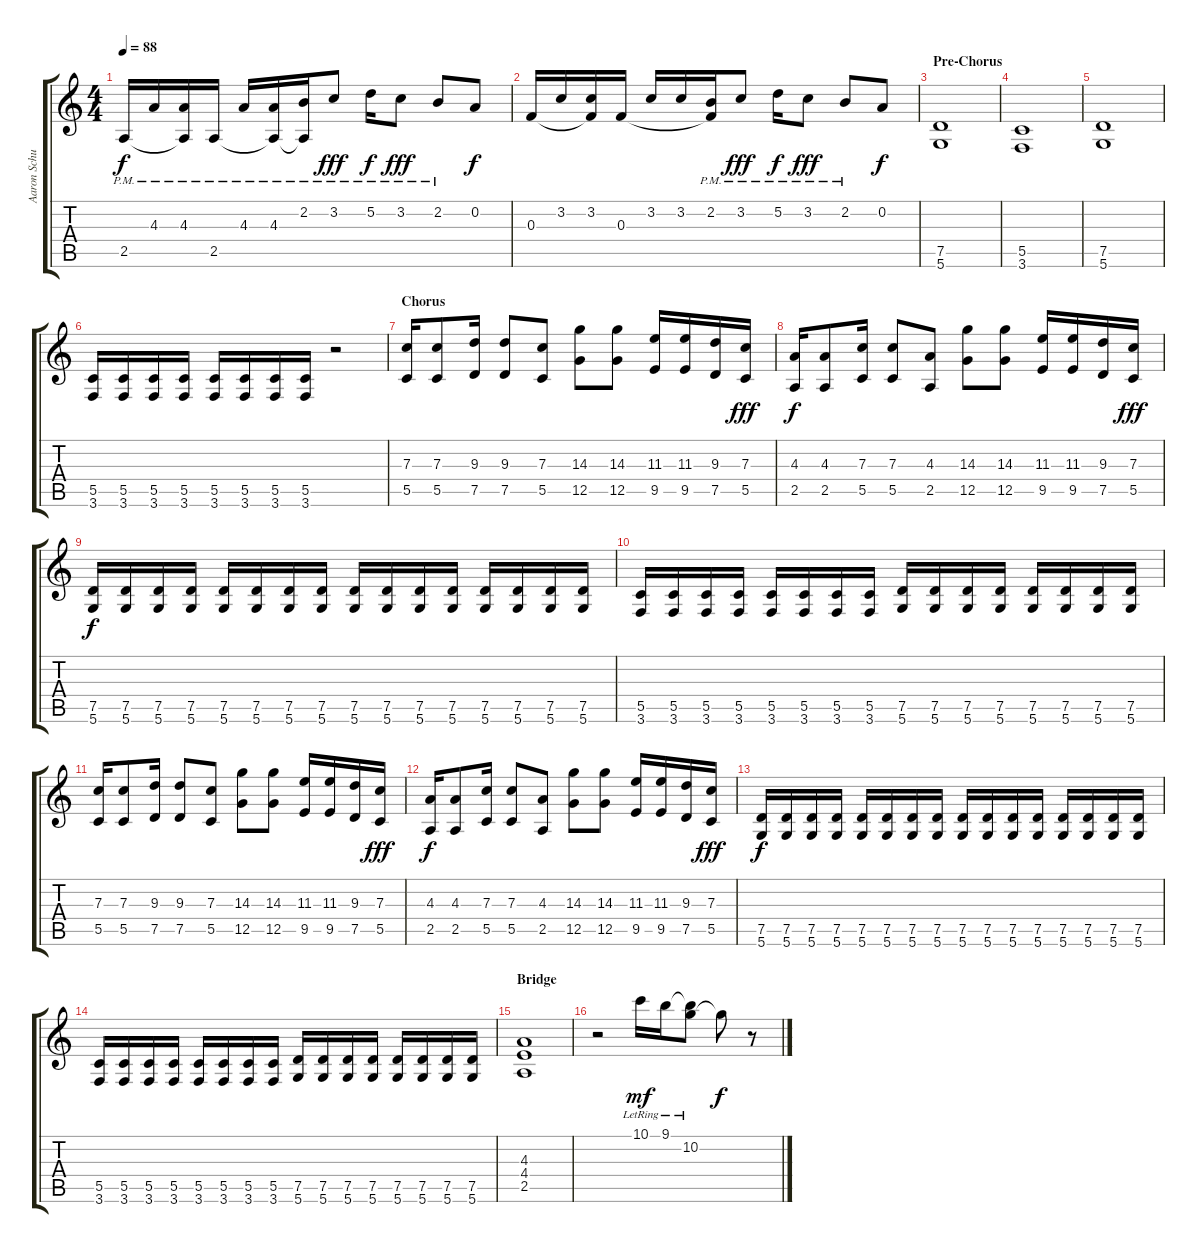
\track ("Aaron Schultz " "Aaron Schu") {instrument overdrivenguitar}
\staff {score tabs}
\tuning (D4 A3 F3 C3 G2 D2) {hide}
\ts (4 4)
\tempo 88
\clef g2
\ks c
2.5{pm}.16{dy f} 4.3{pm}.16 (4.3{pm} 2.5{t}).16 2.5{pm}.16 4.3{pm}.16 (4.3{pm} 2.5{t}).16 (2.2{pm} 2.5{t}).16 3.2{pm}.8{dy fff} 5.2{pm}.16{dy f} 3.2{pm}.8{dy fff} 2.2{pm}.8 0.2.8{dy f} |
0.3.16 3.2.16 (3.2 0.3{t}).16 0.3.16 3.2.16 3.2.16 (2.2{pm} 0.3{t}).16 3.2{pm}.8{dy fff} 5.2{pm}.16{dy f} 3.2{pm}.8{dy fff} 2.2{pm}.8 0.2.8{dy f} |
\section ("" "Pre-Chorus")
(7.5 5.6).1 |
(5.5 3.6).1 |
(7.5 5.6).1 |
(5.5 3.6).16 (5.5 3.6).16 (5.5 3.6).16 (5.5 3.6).16 (5.5 3.6).16 (5.5 3.6).16 (5.5 3.6).16 (5.5 3.6).16 r.2 |
\section ("" "Chorus")
(7.3 5.5).16 (7.3 5.5).8 (9.3 7.5).16 (9.3 7.5).8 (7.3 5.5).8 (14.3 12.5).8 (14.3 12.5).8 (11.3 9.5).16 (11.3 9.5).16 (9.3 7.5).16 (7.3 5.5).16{dy fff} |
(4.3 2.5).16{dy f} (4.3 2.5).8 (7.3 5.5).16 (7.3 5.5).8 (4.3 2.5).8 (14.3 12.5).8 (14.3 12.5).8 (11.3 9.5).16 (11.3 9.5).16 (9.3 7.5).16 (7.3 5.5).16{dy fff} |
(7.5 5.6).16{dy f} (7.5 5.6).16 (7.5 5.6).16 (7.5 5.6).16 (7.5 5.6).16 (7.5 5.6).16 (7.5 5.6).16 (7.5 5.6).16 (7.5 5.6).16 (7.5 5.6).16 (7.5 5.6).16 (7.5 5.6).16 (7.5 5.6).16 (7.5 5.6).16 (7.5 5.6).16 (7.5 5.6).16 |
(5.5 3.6).16 (5.5 3.6).16 (5.5 3.6).16 (5.5 3.6).16 (5.5 3.6).16 (5.5 3.6).16 (5.5 3.6).16 (5.5 3.6).16 (7.5 5.6).16 (7.5 5.6).16 (7.5 5.6).16 (7.5 5.6).16 (7.5 5.6).16 (7.5 5.6).16 (7.5 5.6).16 (7.5 5.6).16 |
(7.3 5.5).16 (7.3 5.5).8 (9.3 7.5).16 (9.3 7.5).8 (7.3 5.5).8 (14.3 12.5).8 (14.3 12.5).8 (11.3 9.5).16 (11.3 9.5).16 (9.3 7.5).16 (7.3 5.5).16{dy fff} |
(4.3 2.5).16{dy f} (4.3 2.5).8 (7.3 5.5).16 (7.3 5.5).8 (4.3 2.5).8 (14.3 12.5).8 (14.3 12.5).8 (11.3 9.5).16 (11.3 9.5).16 (9.3 7.5).16 (7.3 5.5).16{dy fff} |
(7.5 5.6).16{dy f} (7.5 5.6).16 (7.5 5.6).16 (7.5 5.6).16 (7.5 5.6).16 (7.5 5.6).16 (7.5 5.6).16 (7.5 5.6).16 (7.5 5.6).16 (7.5 5.6).16 (7.5 5.6).16 (7.5 5.6).16 (7.5 5.6).16 (7.5 5.6).16 (7.5 5.6).16 (7.5 5.6).16 |
(5.5 3.6).16 (5.5 3.6).16 (5.5 3.6).16 (5.5 3.6).16 (5.5 3.6).16 (5.5 3.6).16 (5.5 3.6).16 (5.5 3.6).16 (7.5 5.6).16 (7.5 5.6).16 (7.5 5.6).16 (7.5 5.6).16 (7.5 5.6).16 (7.5 5.6).16 (7.5 5.6).16 (7.5 5.6).16 |
\section ("" "Bridge")
(4.3 4.4 2.5).1 |
r.2 10.1{lr}.16{dy mf} 9.1{lr}.16 (9.1{t} 10.2{lr}).8 10.2{t}.8{dy f} r.8
